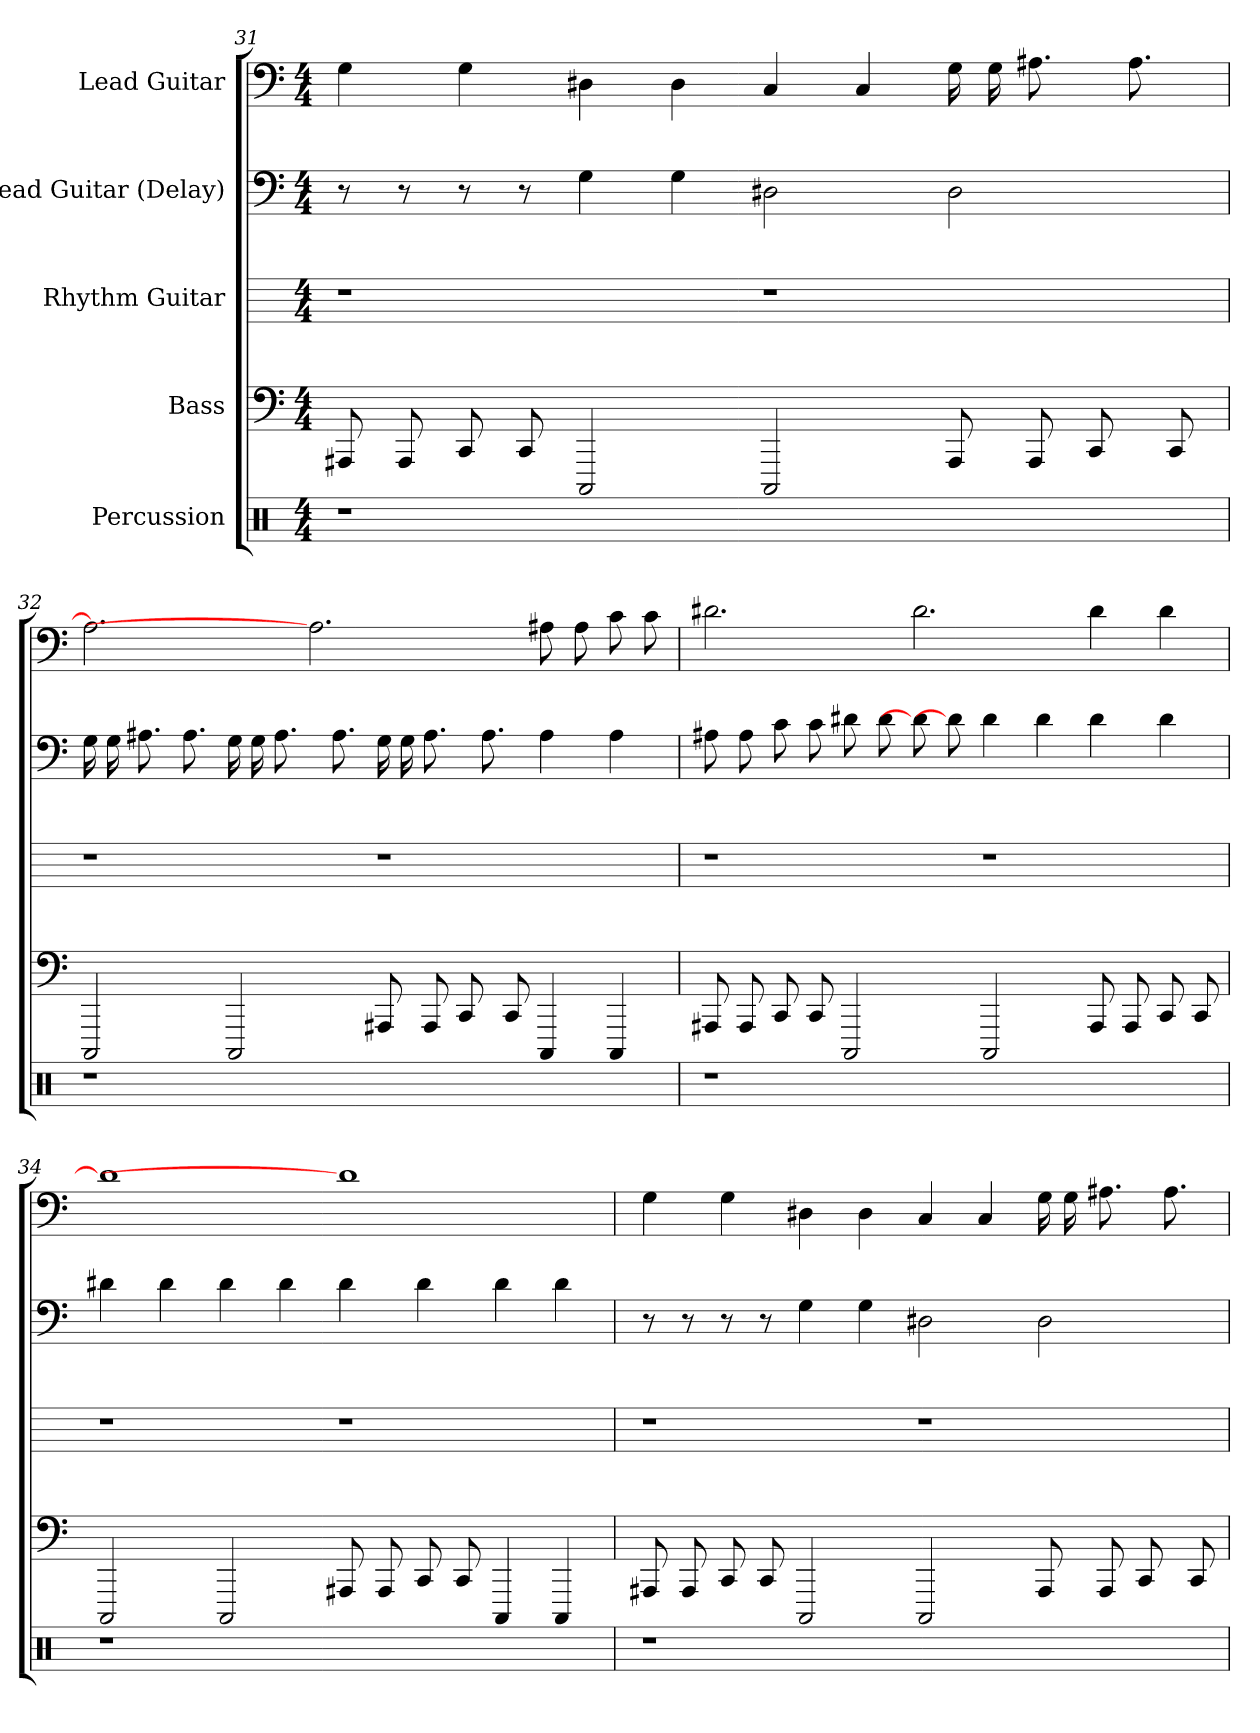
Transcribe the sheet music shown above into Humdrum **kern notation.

**kern	**kern	**kern	**kern	**kern
*part5	*part4	*part3	*part2	*part1
*staff5	*staff4	*staff3	*staff2	*staff1
*I"Percussion	*I"Bass	*I"Rhythm Guitar	*I"Lead Guitar (Delay)	*I"Lead Guitar
*clefX	*	*	*	*
*k[]	*k[]	*k[]	*k[]	*k[]
*M4/4	*M4/4	*M4/4	*M4/4	*M4/4
=31	=31	=31	=31	=31
1r	8AAA#	1r	8r	4G
.	8AAA#	.	8r	.
.	8CC	.	8r	4G
.	8CC	.	8r	.
.	2CCC	.	4G	4D#
.	.	.	4G	4D#
1ryy	2CCC	1r	2D#	4C
.	.	.	.	4C
.	8AAA#	.	2D#	16G
.	.	.	.	16G
.	8AAA#	.	.	8.A#
.	8CC	.	.	.
.	.	.	.	8.A#
.	8CC	.	.	.
=32	=32	=32	=32	=32
1r	2CCC	1r	16G	2.A#]
.	.	.	16G	.
.	.	.	8.A#	.
.	.	.	8.A#	.
.	2CCC	.	16G	.
.	.	.	16G	.
.	.	.	8.A#	.
.	.	.	.	2.A#]
.	.	.	8.A#	.
1ryy	8AAA#	1r	16G	.
.	.	.	16G	.
.	8AAA#	.	8.A#	.
.	8CC	.	.	.
.	.	.	8.A#	.
.	8CC	.	.	.
.	4CCC	.	4A#	8A#
.	.	.	.	8A#
.	4CCC	.	4A#	8c
.	.	.	.	8c
=33	=33	=33	=33	=33
1r	8AAA#	1r	8A#	2.d#
.	8AAA#	.	8A#	.
.	8CC	.	8c	.
.	8CC	.	8c	.
.	2CCC	.	8d#	.
.	.	.	8d#	.
.	.	.	8d#]	2.d#
.	.	.	8d#]	.
1ryy	2CCC	1r	4d#	.
.	.	.	4d#	.
.	8AAA#	.	4d#	4d#
.	8AAA#	.	.	.
.	8CC	.	4d#	4d#
.	8CC	.	.	.
=34	=34	=34	=34	=34
1r	2CCC	1r	4d#	1d#]
.	.	.	4d#	.
.	2CCC	.	4d#	.
.	.	.	4d#	.
1ryy	8AAA#	1r	4d#	1d#]
.	8AAA#	.	.	.
.	8CC	.	4d#	.
.	8CC	.	.	.
.	4CCC	.	4d#	.
.	4CCC	.	4d#	.
=35	=35	=35	=35	=35
1r	8AAA#	1r	8r	4G
.	8AAA#	.	8r	.
.	8CC	.	8r	4G
.	8CC	.	8r	.
.	2CCC	.	4G	4D#
.	.	.	4G	4D#
1ryy	2CCC	1r	2D#	4C
.	.	.	.	4C
.	8AAA#	.	2D#	16G
.	.	.	.	16G
.	8AAA#	.	.	8.A#
.	8CC	.	.	.
.	.	.	.	8.A#
.	8CC	.	.	.
=	=	=	=	=
*-	*-	*-	*-	*-
